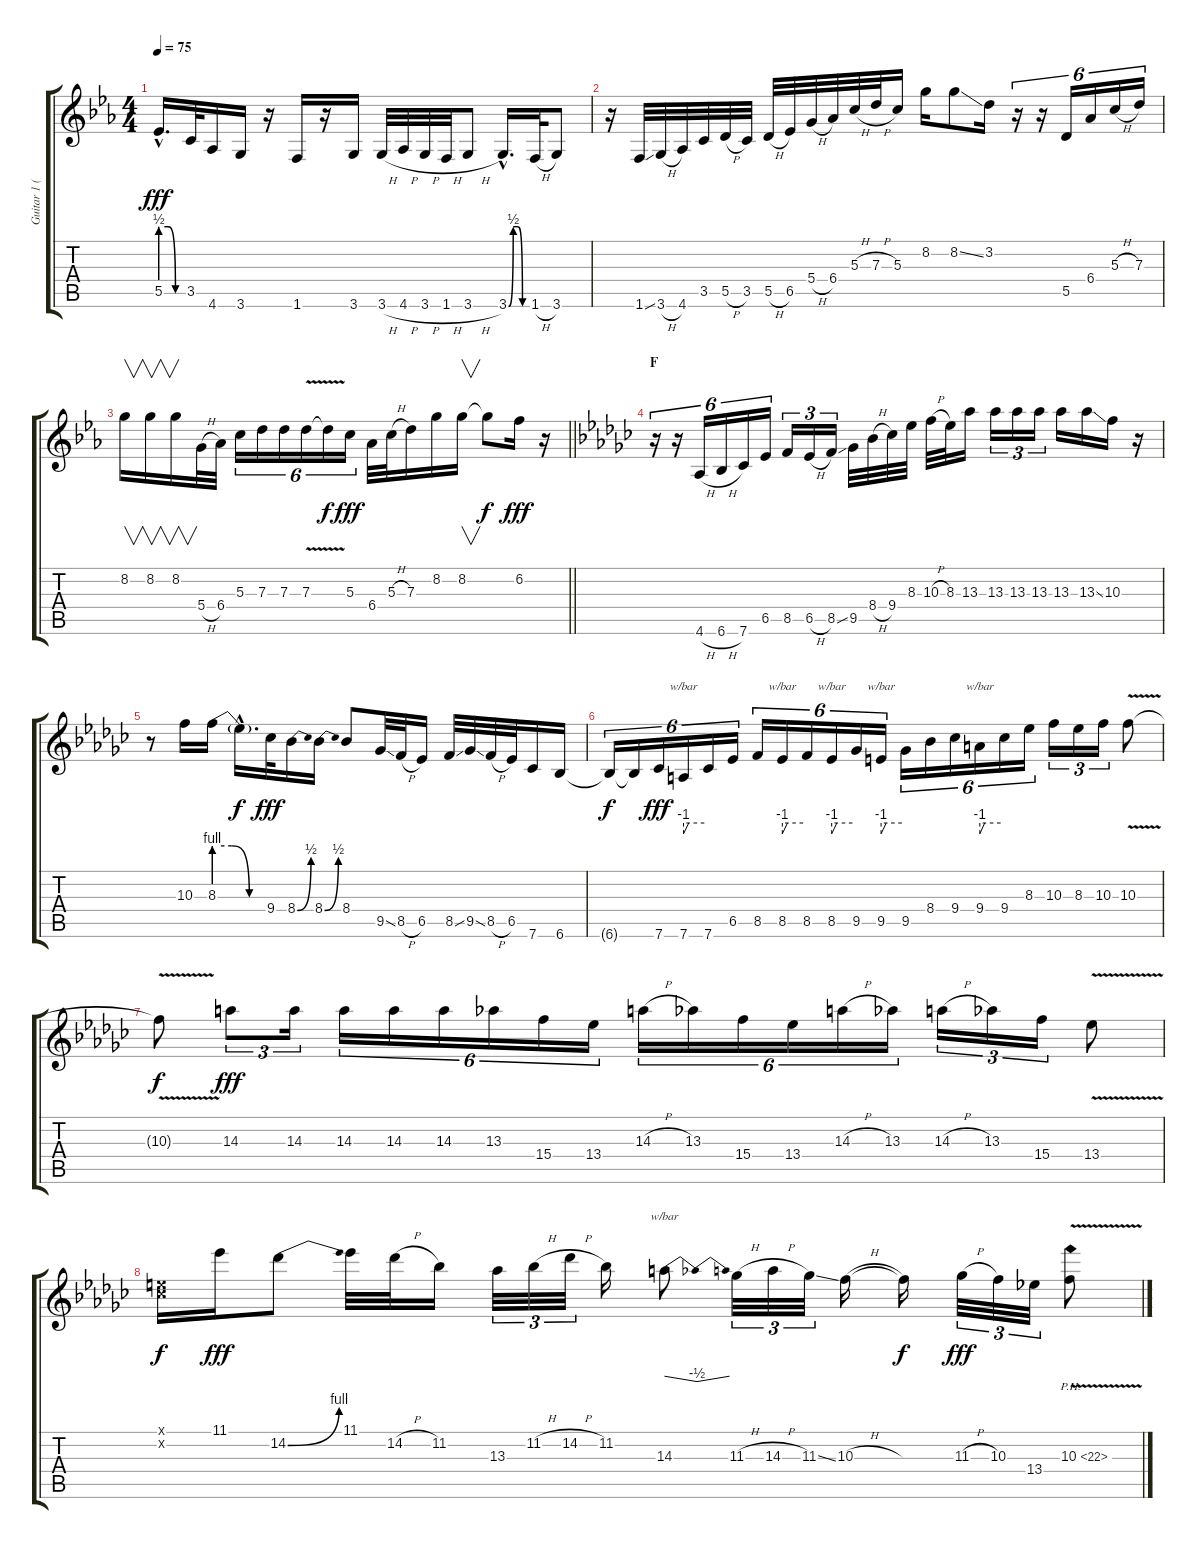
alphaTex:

\track ("Guitar 1 (Steve Vai)" "Guitar 1 (") {instrument distortionguitar}
\staff {score tabs}
\tuning (E4 B3 G3 D3 A2 E2) {hide}
\ts (4 4)
\tempo 75
\clef g2
\ks eb
5.5{be (custom 0 2 20 2 40 0 60 0) hac}.16{d dy fff} 3.5.32 4.6.16 3.6.16 r.16 1.6.16 r.16 3.6.16 3.6{h}.32 4.6{h}.32 3.6{h}.32 1.6{h}.32 3.6{h}.8 3.6{be (custom 0 0 15 2 30 2 45 0 60 0) hac}.16{d} 1.6{h}.32 3.6.8 |
r.16 1.6{ss}.32 3.6{h}.32 4.6.32 3.5.32 5.5{h}.32 3.5.32 5.5{h}.32 6.5.32 5.4{h}.32 6.4.32 5.3{h}.32 7.3{h}.32 5.3.16 8.2.16 8.2{ss}.8 3.2.16 r.16{tu (6 4)} r.16{tu (6 4)} 5.5.16{tu (6 4)} 6.4.16{tu (6 4)} 5.3{h}.16{tu (6 4)} 7.3.16{tu (6 4)} |
\barLineRight lightlight
8.2.16{v} 8.2.16{v} 8.2.16{v} 5.4{h}.32 6.4.32 5.3.16{tu (6 4)} 7.3.16{tu (6 4)} 7.3.16{tu (6 4)} 7.3{v}.16{tu (6 4)} 7.3{t}.16{tu (6 4) dy f} 5.3.16{tu (6 4) dy fff} 6.4.32 5.3{h}.32 7.3.16 8.2.16 8.2.16{v} 8.2{t}.8{dy f} 6.2.16{dy fff} r.16 |
\section ("" "F")
\ks gb
r.16{tu (6 4)} r.16{tu (6 4)} 4.6{h}.16{tu (6 4)} 6.6{h}.16{tu (6 4)} 7.6.16{tu (6 4)} 6.5.16{tu (6 4)} 8.5.16{tu (3 2)} 6.5{h}.16{tu (3 2)} 8.5{ss}.16{tu (3 2)} 9.5.32 8.4{h}.32 9.4.32 8.3.32 10.3{h}.32 8.3.32 13.3.16 13.3.16{tu (3 2)} 13.3.16{tu (3 2)} 13.3.16{tu (3 2)} 13.3.16 13.3{ss}.16 10.3.16 r.16 |
r.8 10.3.16 8.3{be (custom 0 4 20 4 40 0 60 0)}.16 8.3{hac t}.16{d dy f} 9.4.32{dy fff} 8.4{be (bend 0 0 60 2)}.16 8.4{be (bend 0 0 60 2)}.16 8.4.8 9.5{ss}.32 8.5{h}.32 6.5.16 8.5{ss}.32 9.5{ss}.32 8.5{h}.32 6.5.32 7.6.16 6.6.16 |
6.6{t}.16{tu (6 4) dy f} 6.6{t}.16{tu (6 4)} 7.6.16{tu (6 4) dy fff} 7.6.16{tu (6 4) tbe (custom default 0 -4 15 0 60 0)} 7.6.16{tu (6 4)} 6.5.16{tu (6 4)} 8.5.16{tu (6 4)} 8.5.16{tu (6 4) tbe (custom default 0 -4 15 0 60 0)} 8.5.16{tu (6 4)} 8.5.16{tu (6 4) tbe (custom default 0 -4 15 0 60 0)} 9.5.16{tu (6 4)} 9.5.16{tu (6 4) tbe (custom default 0 -4 15 0 60 0)} 9.5.16{tu (6 4)} 8.4.16{tu (6 4)} 9.4.16{tu (6 4)} 9.4.16{tu (6 4) tbe (custom default 0 -4 14 0 60 0)} 9.4.16{tu (6 4)} 8.3.16{tu (6 4)} 10.3.16{tu (3 2)} 8.3.16{tu (3 2)} 10.3.16{tu (3 2)} 10.3{v}.8 |
10.3{t}.8{dy f} 14.3.8{tu (3 2) dy fff} 14.3.16{tu (3 2)} 14.3.16{tu (6 4)} 14.3.16{tu (6 4)} 14.3.16{tu (6 4)} 13.3.16{tu (6 4)} 15.4.16{tu (6 4)} 13.4.16{tu (6 4)} 14.3{h}.16{tu (6 4)} 13.3.16{tu (6 4)} 15.4.16{tu (6 4)} 13.4.16{tu (6 4)} 14.3{h}.16{tu (6 4)} 13.3.16{tu (6 4)} 14.3{h}.16{tu (3 2)} 13.3.16{tu (3 2)} 15.4.16{tu (3 2)} 13.4{v}.8 |
(0.1{x} 0.2{x}).16{dy f} 11.1.16{dy fff} 14.2{be (bend 0 0 60 4)}.8 11.1.32 14.2{h}.32 11.2.16 13.3.32{tu (3 2)} 11.2{h}.32{tu (3 2)} 14.2{h}.32{tu (3 2)} 11.2.16 14.3.8{tbe (dip default 0 0 30 -2 60 0)} 11.3{h}.32{tu (3 2)} 14.3{h}.32{tu (3 2)} 11.3{ss}.32{tu (3 2)} 10.3{h}.16 10.3{t}.16{dy f} 11.3{h}.32{tu (3 2) dy fff} 10.3.32{tu (3 2)} 13.4.32{tu (3 2)} 10.3{ph 12 v}.8
